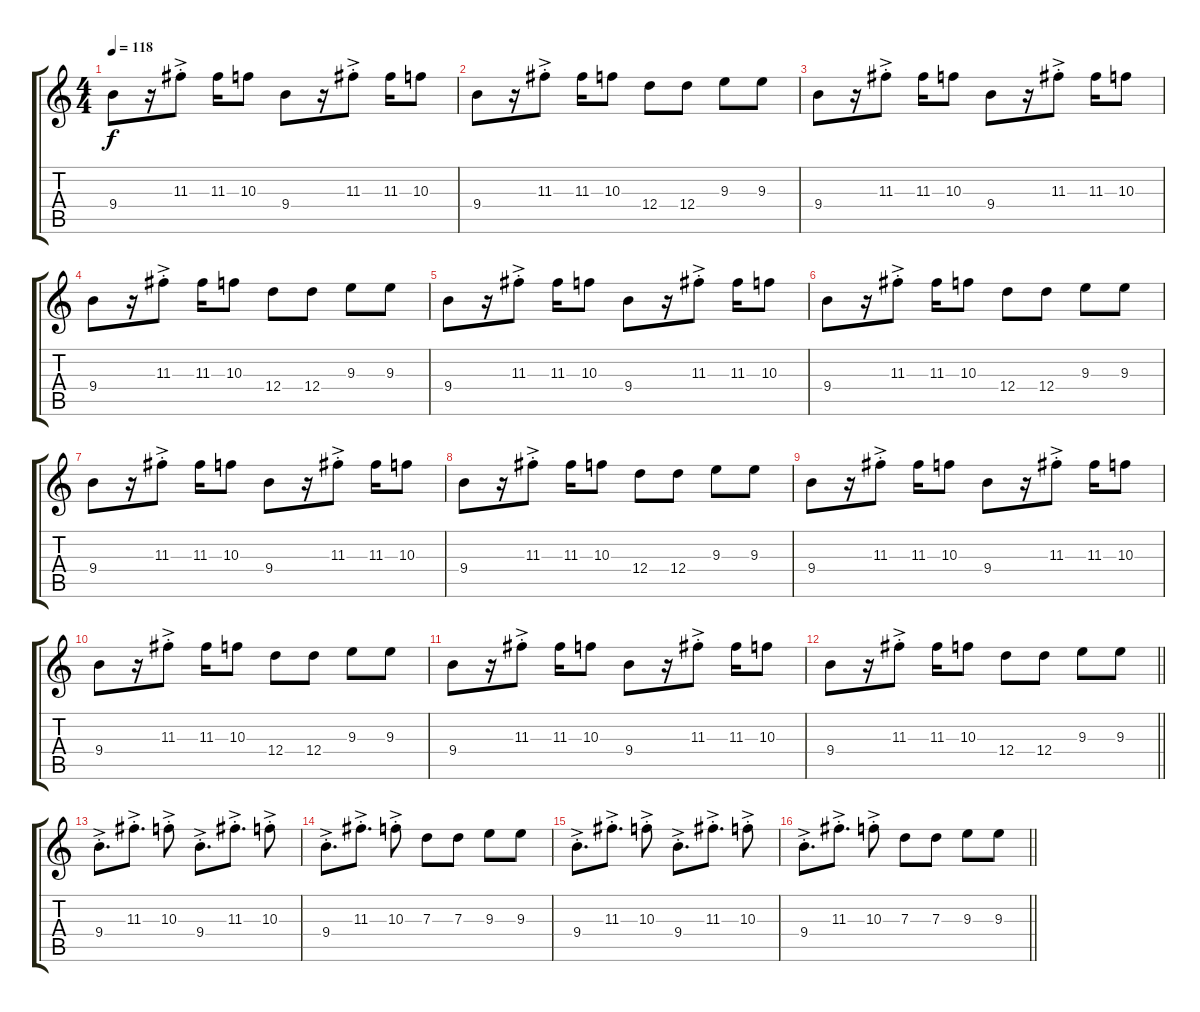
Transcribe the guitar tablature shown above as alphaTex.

\track "" {instrument overdrivenguitar}
\staff {score tabs}
\tuning (E4 B3 G3 D3 A2 E2) {hide}
\ts (4 4)
\tempo 118
\clef g2
\ks c
9.4.8{dy f} r.16 11.3{ac st}.8 11.3.16 10.3.8 9.4.8 r.16 11.3{ac st}.8 11.3.16 10.3.8 |
9.4.8 r.16 11.3{ac st}.8 11.3.16 10.3.8 12.4.8 12.4.8 9.3.8 9.3.8 |
9.4.8 r.16 11.3{ac st}.8 11.3.16 10.3.8 9.4.8 r.16 11.3{ac st}.8 11.3.16 10.3.8 |
9.4.8 r.16 11.3{ac st}.8 11.3.16 10.3.8 12.4.8 12.4.8 9.3.8 9.3.8 |
9.4.8 r.16 11.3{ac st}.8 11.3.16 10.3.8 9.4.8 r.16 11.3{ac st}.8 11.3.16 10.3.8 |
9.4.8 r.16 11.3{ac st}.8 11.3.16 10.3.8 12.4.8 12.4.8 9.3.8 9.3.8 |
9.4.8 r.16 11.3{ac st}.8 11.3.16 10.3.8 9.4.8 r.16 11.3{ac st}.8 11.3.16 10.3.8 |
9.4.8 r.16 11.3{ac st}.8 11.3.16 10.3.8 12.4.8 12.4.8 9.3.8 9.3.8 |
9.4.8 r.16 11.3{ac st}.8 11.3.16 10.3.8 9.4.8 r.16 11.3{ac st}.8 11.3.16 10.3.8 |
9.4.8 r.16 11.3{ac st}.8 11.3.16 10.3.8 12.4.8 12.4.8 9.3.8 9.3.8 |
9.4.8 r.16 11.3{ac st}.8 11.3.16 10.3.8 9.4.8 r.16 11.3{ac st}.8 11.3.16 10.3.8 |
\barLineRight lightlight
9.4.8 r.16 11.3{ac st}.8 11.3.16 10.3.8 12.4.8 12.4.8 9.3.8 9.3.8 |
9.4{ac st}.8{d} 11.3{ac st}.8{d} 10.3{ac st}.8 9.4{ac st}.8{d} 11.3{ac st}.8{d} 10.3{ac st}.8 |
9.4{ac st}.8{d} 11.3{ac st}.8{d} 10.3{ac st}.8 7.3.8 7.3.8 9.3.8 9.3.8 |
9.4{ac st}.8{d} 11.3{ac st}.8{d} 10.3{ac st}.8 9.4{ac st}.8{d} 11.3{ac st}.8{d} 10.3{ac st}.8 |
\barLineRight lightlight
9.4{ac st}.8{d} 11.3{ac st}.8{d} 10.3{ac st}.8 7.3.8 7.3.8 9.3.8 9.3.8
